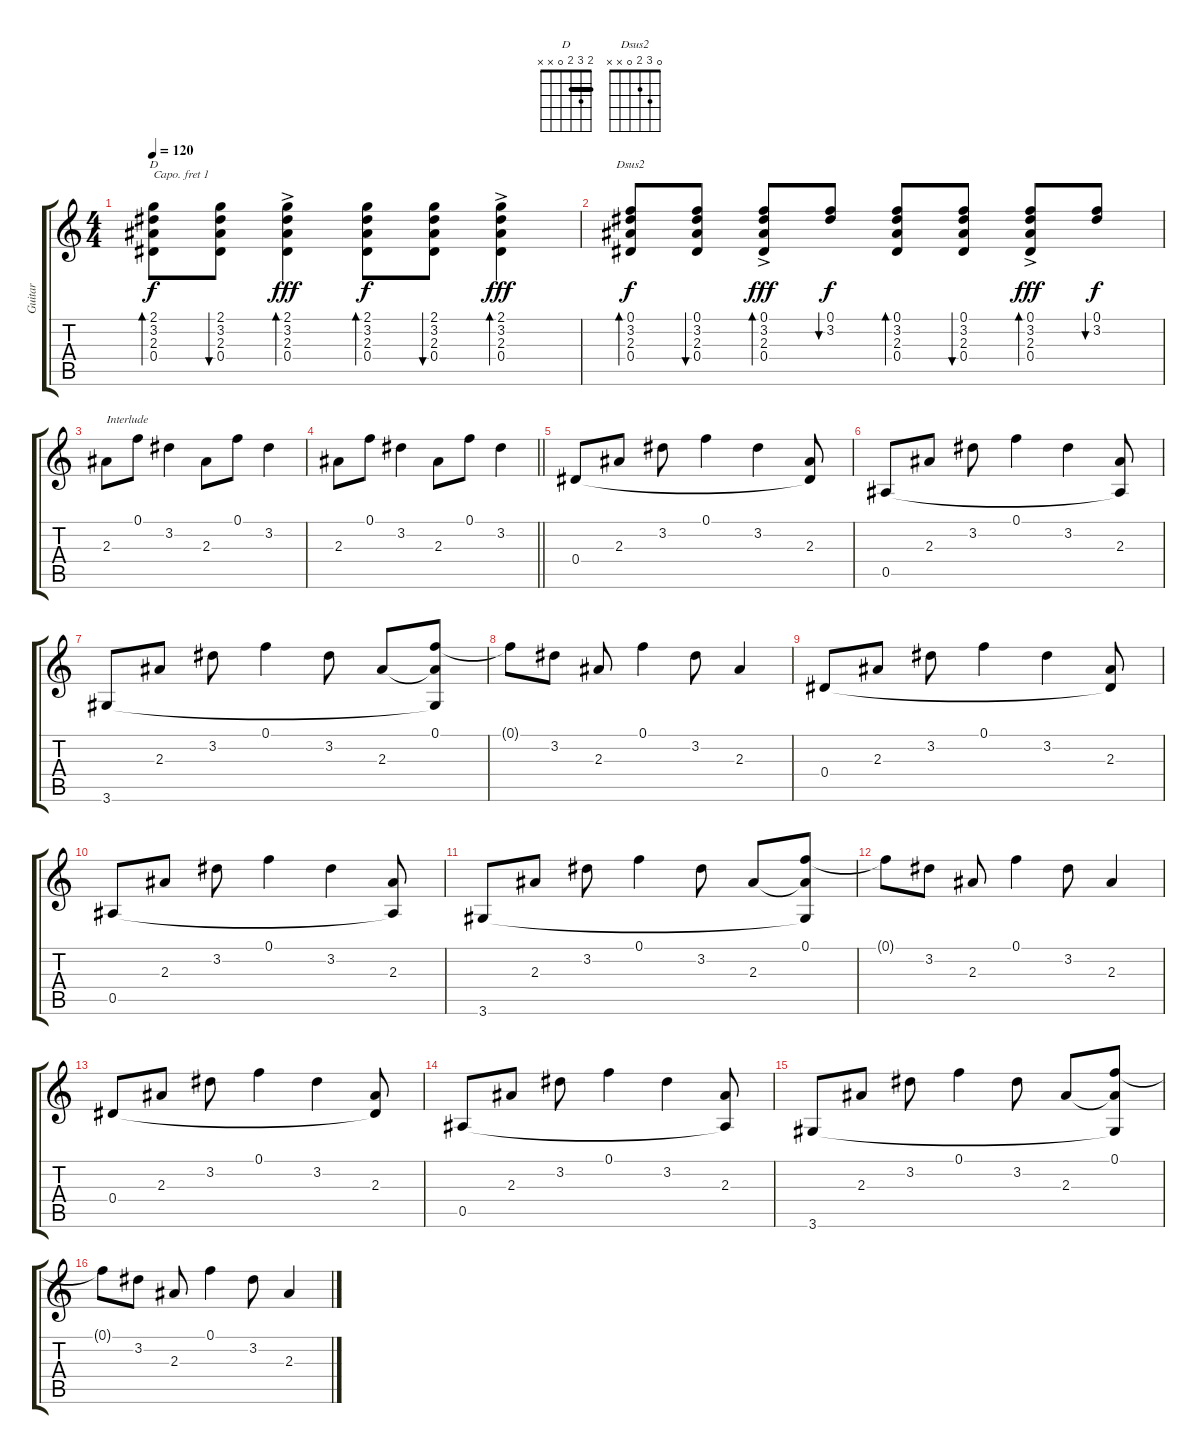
\track ("Guitar" "Guitar") {instrument acousticguitarsteel}
\staff {score tabs}
\capo 1
\tuning (E4 B3 G3 D3 A2 E2) {hide}
\chord ("D" 2 3 2 0 x x) {barre 2}
\chord ("Dsus2" 0 3 2 0 x x)
\ts (4 4)
\tempo 120
\clef g2
\ks c
(2.1 3.2 2.3 0.4).8{bd 60 ch "D" dy f} (2.1 3.2 2.3 0.4).8{bu 60} (2.1{ac} 3.2{ac} 2.3{ac} 0.4{ac}).4{bd 60 dy fff} (2.1 3.2 2.3 0.4).8{bd 60 dy f} (2.1 3.2 2.3 0.4).8{bu 60} (2.1{ac} 3.2 2.3{ac} 0.4{ac}).4{bd 60 dy fff} |
(0.1 3.2 2.3 0.4).8{bd 60 ch "Dsus2" dy f} (0.1 3.2 2.3 0.4).8{bu 60} (0.1{ac} 3.2{ac} 2.3{ac} 0.4{ac}).8{bd 60 dy fff} (0.1 3.2).8{bu 60 dy f} (0.1 3.2 2.3 0.4).8{bd 60} (0.1 3.2 2.3 0.4).8{bu 60} (0.1{ac} 3.2{ac} 2.3{ac} 0.4{ac}).8{bd 60 dy fff} (0.1 3.2).8{bu 60 dy f} |
2.3.8{txt "Interlude"} 0.1.8 3.2.4 2.3.8 0.1.8 3.2.4 |
\barLineRight lightlight
2.3.8 0.1.8 3.2.4 2.3.8 0.1.8 3.2.4 |
0.4.8 2.3.8 3.2.8 0.1.4 3.2.4 (2.3 0.4{t}).8 |
0.5.8 2.3.8 3.2.8 0.1.4 3.2.4 (2.3 0.5{t}).8 |
3.6.8 2.3.8 3.2.8 0.1.4 3.2.8 2.3.8 (0.1 2.3{t} 3.6{t}).8 |
0.1{t}.8 3.2.8 2.3.8 0.1.4 3.2.8 2.3.4 |
0.4.8 2.3.8 3.2.8 0.1.4 3.2.4 (2.3 0.4{t}).8 |
0.5.8 2.3.8 3.2.8 0.1.4 3.2.4 (2.3 0.5{t}).8 |
3.6.8 2.3.8 3.2.8 0.1.4 3.2.8 2.3.8 (0.1 2.3{t} 3.6{t}).8 |
0.1{t}.8 3.2.8 2.3.8 0.1.4 3.2.8 2.3.4 |
0.4.8 2.3.8 3.2.8 0.1.4 3.2.4 (2.3 0.4{t}).8 |
0.5.8 2.3.8 3.2.8 0.1.4 3.2.4 (2.3 0.5{t}).8 |
3.6.8 2.3.8 3.2.8 0.1.4 3.2.8 2.3.8 (0.1 2.3{t} 3.6{t}).8 |
0.1{t}.8 3.2.8 2.3.8 0.1.4 3.2.8 2.3.4
